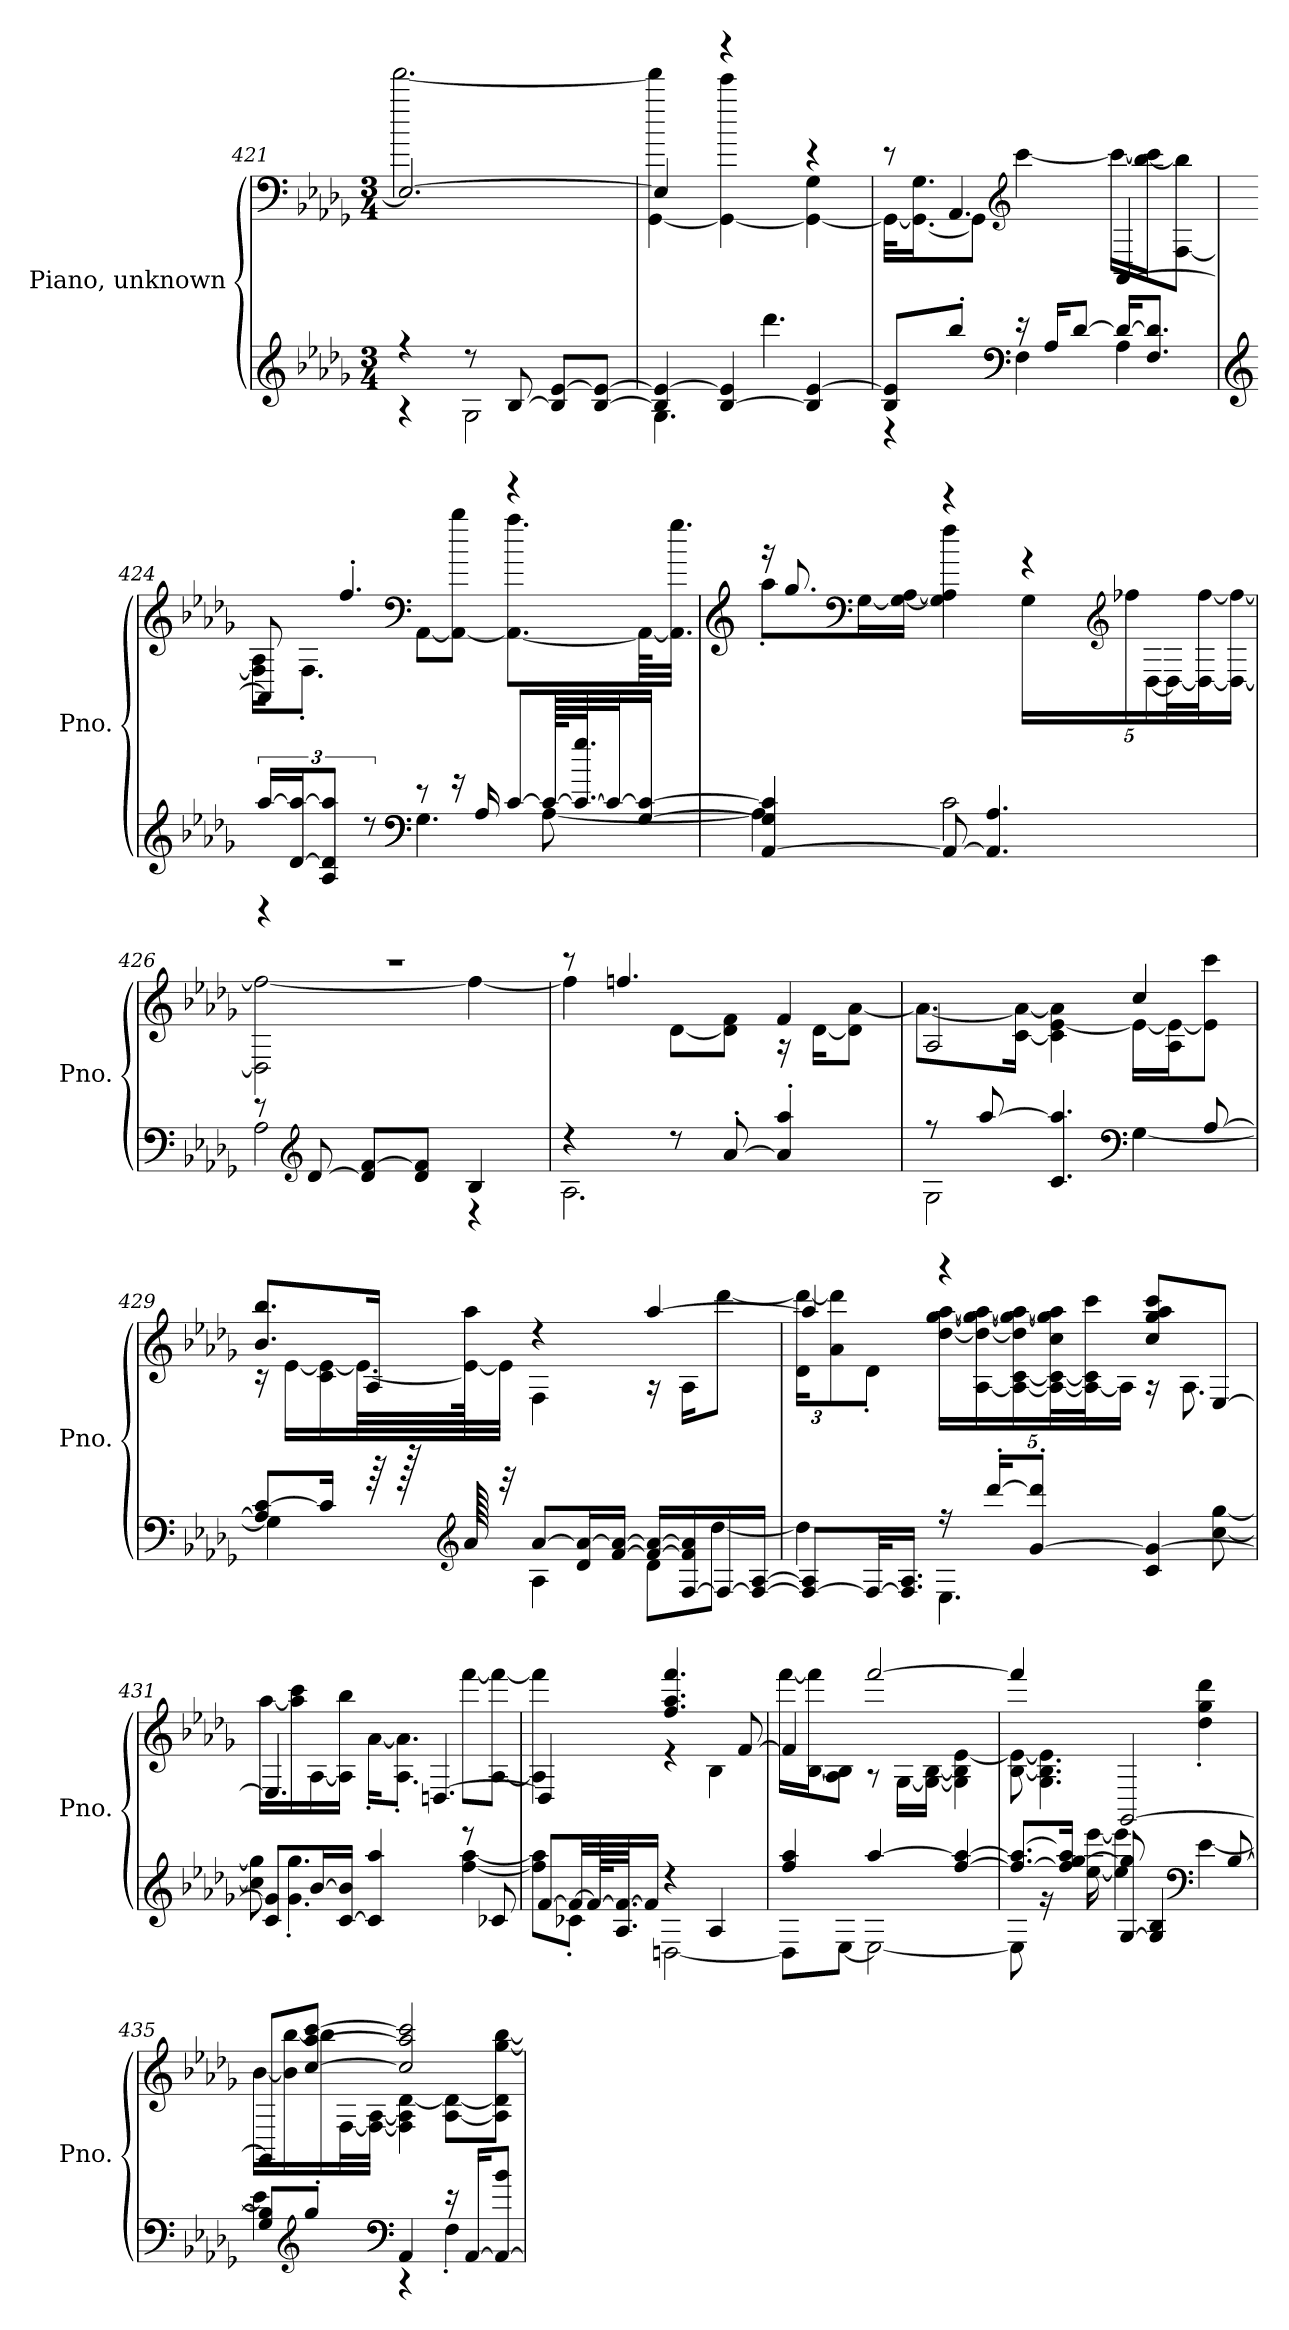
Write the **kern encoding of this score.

**kern	**kern
*part1	*part1
*staff2	*staff1
*I"Piano, unknown	*
*I'Pno.	*
!!LO:LB:g=z
*clefG2	*clefF4
*k[b-e-a-d-g-]	*k[b-e-a-d-g-]
*M3/4	*M3/4
=421	=421
*^	*^
4r	4r	2.E-/_	[2.fff\
8r	2G-\	.	.
[8B-/	.	.	.
8B-/] [8e-/L	.	.	.
[8B-/ 8e-/_J	.	.	.
=422	=422	=422	=422
4B-/] 4e-/_	4.G-\	4E-/]	[4GG-\ 4fff\]
[4B-/ 4e-/]	.	4r	4GG-\_ 4eee-\
.	4.ddd-\	.	.
4B-/] [4e-/	.	4r	4GG-\_ 4G-\
=423	=423	=423	=423
8B-/ 8e-/]L	4r	8r	32GG-\KLL_
.	.	.	16.GG-\_ 16.G-\J
8bb-'/J	.	4.AA-/	8GG-\J]
*clefF4	*	*clefG2	*
16r	4F\	.	[4ccc\
16A-/KL	.	.	.
[8d-/J	.	.	.
16d-/KL_	4A-\	[4AA-/	16ccc\LL_
8.F/ 8.d-/]J	.	.	[16bb-\ 16ccc\]J
.	.	.	[8F\ 8bb-\]J
!!LO:PB:g=z	!!
=424	=424	=424	=424
*clefG2	*	*	*
[24aa-/LL	4r	8AA-/]	16F\] 16A-\KL
[24d-/ 24aa-/_J	.	.	.
.	.	.	8.F'\J
12A-/ 12d-/] 12aa-/]J	.	.	.
.	.	4.ff'/	.
12r	.	.	.
*clefF4	*	*clefF4	*
8r	4.G-\	.	[8AA-\L
16r	.	.	8AA-\_ 8bb-\J
16A-/	.	.	.
[8c/L	.	4r	8.AA-\_ 8.aa-\L
128c/KLLL_	[8A-\	.	.
64.c/_ 64.gg-/J	.	.	.
32c/J_	.	.	.
[16G-/ 16c/_JJ	.	.	64AA-\KLL_
.	.	.	32.AA-\] 32.gg-\JJJ
=425	=425	=425	=425
*	*	*clefG2	*
[4AA-/ 4G-/] 4c/]	4A-\]	16r	8aa-'\L
.	.	8.gg-/	.
*	*	*clefF4	*
.	.	.	[16G-\L
.	.	.	16G-\_ [16A-\JJ
8AA-/_	2c\	4r	4G-\] 4A-\] 4ff\
4.AA-/] 4.A-/	.	.	.
*	*	*	*Xbrackettup
.	.	4r	20G-\LL
*	*	*clefG2	*
.	.	.	20ff-X\
.	.	.	[20D-\
.	.	.	40D-\L_
.	.	.	40D-\_ [40ff-\J
.	.	.	20D-\_ 20ff-\_JJ
!!LO:LB:g=z	!!
=426	=426	=426	=426
8r	2A-\	2.r	2D-\] 2ff-\_
*clefG2	*	*	*
[8d-/	.	.	.
8d-/] [8f/L	.	.	.
8d-/ 8f/]J	.	.	.
4B-/	4r	.	4ff-\_
=427	=427	=427	=427
4r	2.A-\	8r	4ff-\]
.	.	4.ffn/	.
8r	.	.	[8d-\L
[8a-'/	.	.	8d-\] 8f\J
4a-/]' 4aa-/'	.	4f/	16r
.	.	.	[16d-\KL
.	.	.	8d-\] [8a-\J
=428	=428	=428	=428
8r	2G-\	2A-/	8.a-\L_
[8aa-/	.	.	.
.	.	.	[16c\ 16a-\_Jk
4.c/ 4.aa-/]	.	.	4c\] [4e-\ 4a-\]
*clefF4	*	*	*
.	[4G-\	4cc/	16e-\LL_
.	.	.	16A-\ 16e-\_J
[8A-/	.	.	8e-\] 8ccc\J
!!LO:LB:g=z	!!
=429	=429	=429	=429
8A-/] [8c/L	4G-\]	8.b-/ 8.bb-/L	16r
.	.	.	[16e-\LL
16c/Jk]	.	.	16c\ 16e-\_
64r	.	16A-/Jk	64.e-\LL_
128r	.	.	.
*clefG2	*	*	*
128a-/	.	.	128e-\_ 128aa-\JK
32r	.	.	32e-\JJJ]
[8a-/L	4A-\	4r	4F\
16d-/ 16a-/_L	.	.	.
[16f/ 16a-/_JJ	.	.	.
16f/_ 16a-/_LL	8d-\L	[4aa-/	16r
[16F/ 16f/] 16a-/]	.	.	16A-\KL
16F/_	[8dd-\J	.	[8ddd-\J
16F/_ [16A-/JJ	.	.	.
=430	=430	=430	=430
8F/_ 8A-/]L	4dd-\]	4aa-/]	24d-\ 24ddd-\_KL
.	.	.	12a-\ 12ddd-\]
32F/KL_	.	.	8d-'\J
16.F/] 16.A-/JJ	.	.	.
16r	4.E-\	4r	[20dd-\ [20gg-\ [20aa-\LL
.	.	.	[20A-\ 20dd-\_ 20gg-\_ 20aa-\_
[16ddd-'/KL	.	.	.
.	.	.	20A-\_ [20c\ 20dd-\] 20gg-\_ 20aa-\_
[8g-/' 8ddd-/]'J	.	.	.
.	.	.	40A-\_ 40c\_ 40cc\ 40gg-\] 40aa-\]L
.	.	.	40A-\_ 40c\] 40ccc\J
.	.	.	20A-\JJ]
4c/ 4g-/_	.	8cc/ 8gg-/ 8aa-/ 8ccc/L	16r
.	.	.	8.A-\
.	[8cc\ [8gg-\	[8E-/J	.
!!LO:LB:g=z	!!
=431	=431	=431	=431
8c/ 8g-/]L	8cc\] 8gg-\]	4.E-/]	[16aa-\LL
.	.	.	16aa-\] 16ccc\
[16b-/L	4.g-\' 4.gg-\'	.	[16A-\
[16c/ 16b-/]JJ	.	.	16A-\] 16bb-\JJ
4c/] 4aa-/	.	.	[16a-'\KL
.	.	.	8.A-\' 8.a-\]'J
.	.	[4.Dn/	.
8r	[4ff\ [4aa-\	.	[8fff\L
8c-X/	.	.	[8A-\ 8fff\_J
=432	=432	=432	=432
[8f/L	8ff\] 8aa-\]L	4D/]	4A-\] 4fff\]
32f/LL_	8c-X'\J	.	.
128f/KL_	.	.	.
64.A-/ 64.f/_JJ	.	.	.
16f/JJ]	.	.	.
4r	[2Dn\	4.ff/ 4.aa-/ 4.fff/	4r
4A-/	.	.	4B-\
.	.	[8f/	.
=433	=433	=433	=433
4ff/ 4aa-/	8D\L]	4f/]	[16fff\LL
.	.	.	[16B-\ 16fff\]J
.	[8E-\J	.	8A-\ 8B-\]J
[4aa-/	2E-\_	[2fff/	8r
.	.	.	[16G-\LL
.	.	.	16G-\_ [16B-\JJ
[4ff/ 4aa-/_	.	.	4G-\] 4B-\] [4e-\
!!LO:LB:g=z	!!
=434	=434	=434	=434
8.ff/_ 8.aa-/_L	8E-\]	4fff/]	[8B-\ 8e-\_
.	16r	.	4.G-\ 4.B-\] 4.e-\]
16ff/] [16gg-/ 16aa-/]Jk	[16ee-\ [16eee-\	.	.
[8G-/ 8gg-/]	4ee-\] 4eee-\]	[2GG-/	.
4G-/] 4B-/	.	.	.
*clefF4	*	*	*
.	[4e-\	.	4dd-\' 4gg-\' 4ddd-\'
[8B-/	.	.	.
=435	=435	=435	=435
8G-/ 8B-/]L	4e-\]	8GG-/L]	[16b-\LL
.	.	.	16b-\] [16bb-\
*clefG2	*	*	*
8gg-'/J	.	[8cc/ [8aa-/ [8ccc/J	16bb-\]
.	.	.	[32F\L
.	.	.	32F\_ [32A-\JJJ
*clefF4	*	*	*
4AA-/	4r	2cc/] 2aa-/] 2ccc/]	4F\] 4A-\] [4d-\
16r	4F'\	.	[8A-\ 8d-\_L
[16AA-/KL	.	.	.
8AA-/_ 8b-/J	.	.	8A-\] 8d-\] [8gg-\ [8bb-\J
*v	*v	*	*
*	*v	*v
=	=
*-	*-
